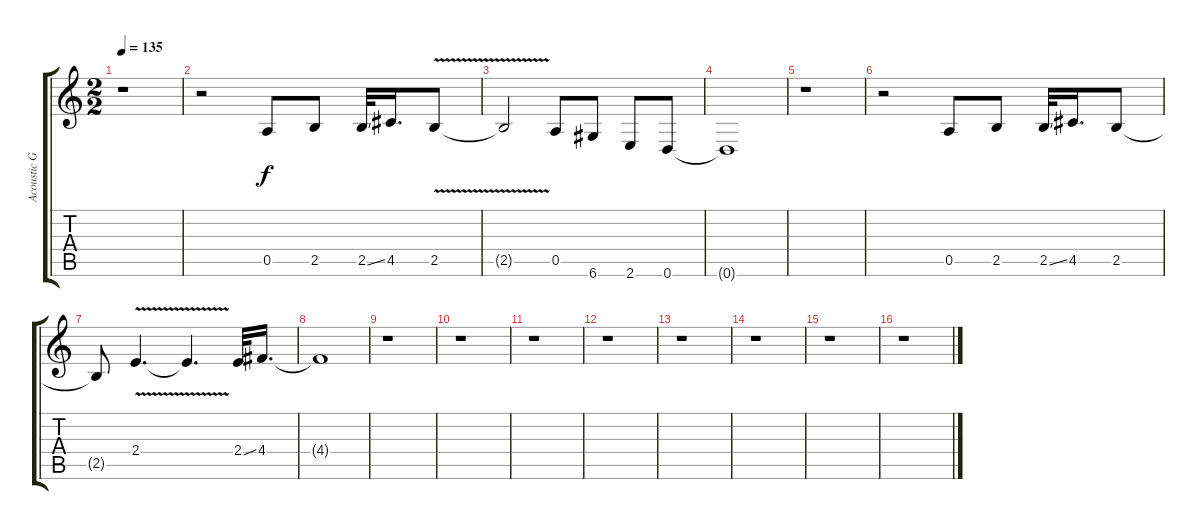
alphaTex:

\track ("Acoustic Guitar Fills" "Acoustic G") {instrument acousticguitarsteel}
\staff {score tabs}
\tuning (E4 B3 G3 D3 A2 D2) {hide}
\ts (2 2)
\tempo 135
\tempo 120
\tempo 135
\clef g2
\ks c
r.1{dy f instrument acousticguitarsteel} |
r.2 0.5.8 2.5.8 2.5{ss}.32 4.5.16{d} 2.5{v}.8 |
2.5{t}.2 0.5.8 6.6.8 2.6.8 0.6.8 |
0.6{t}.1 |
r.1 |
r.2 0.5.8 2.5.8 2.5{ss}.32 4.5.16{d} 2.5.8 |
2.5{t}.8 2.4{v}.4{d} 2.4{t}.4{d} 2.4{ss}.32 4.4.16{d} |
4.4{t}.1 |
r.1 |
r.1 |
r.1 |
r.1 |
r.1 |
r.1 |
r.1 |
r.1
